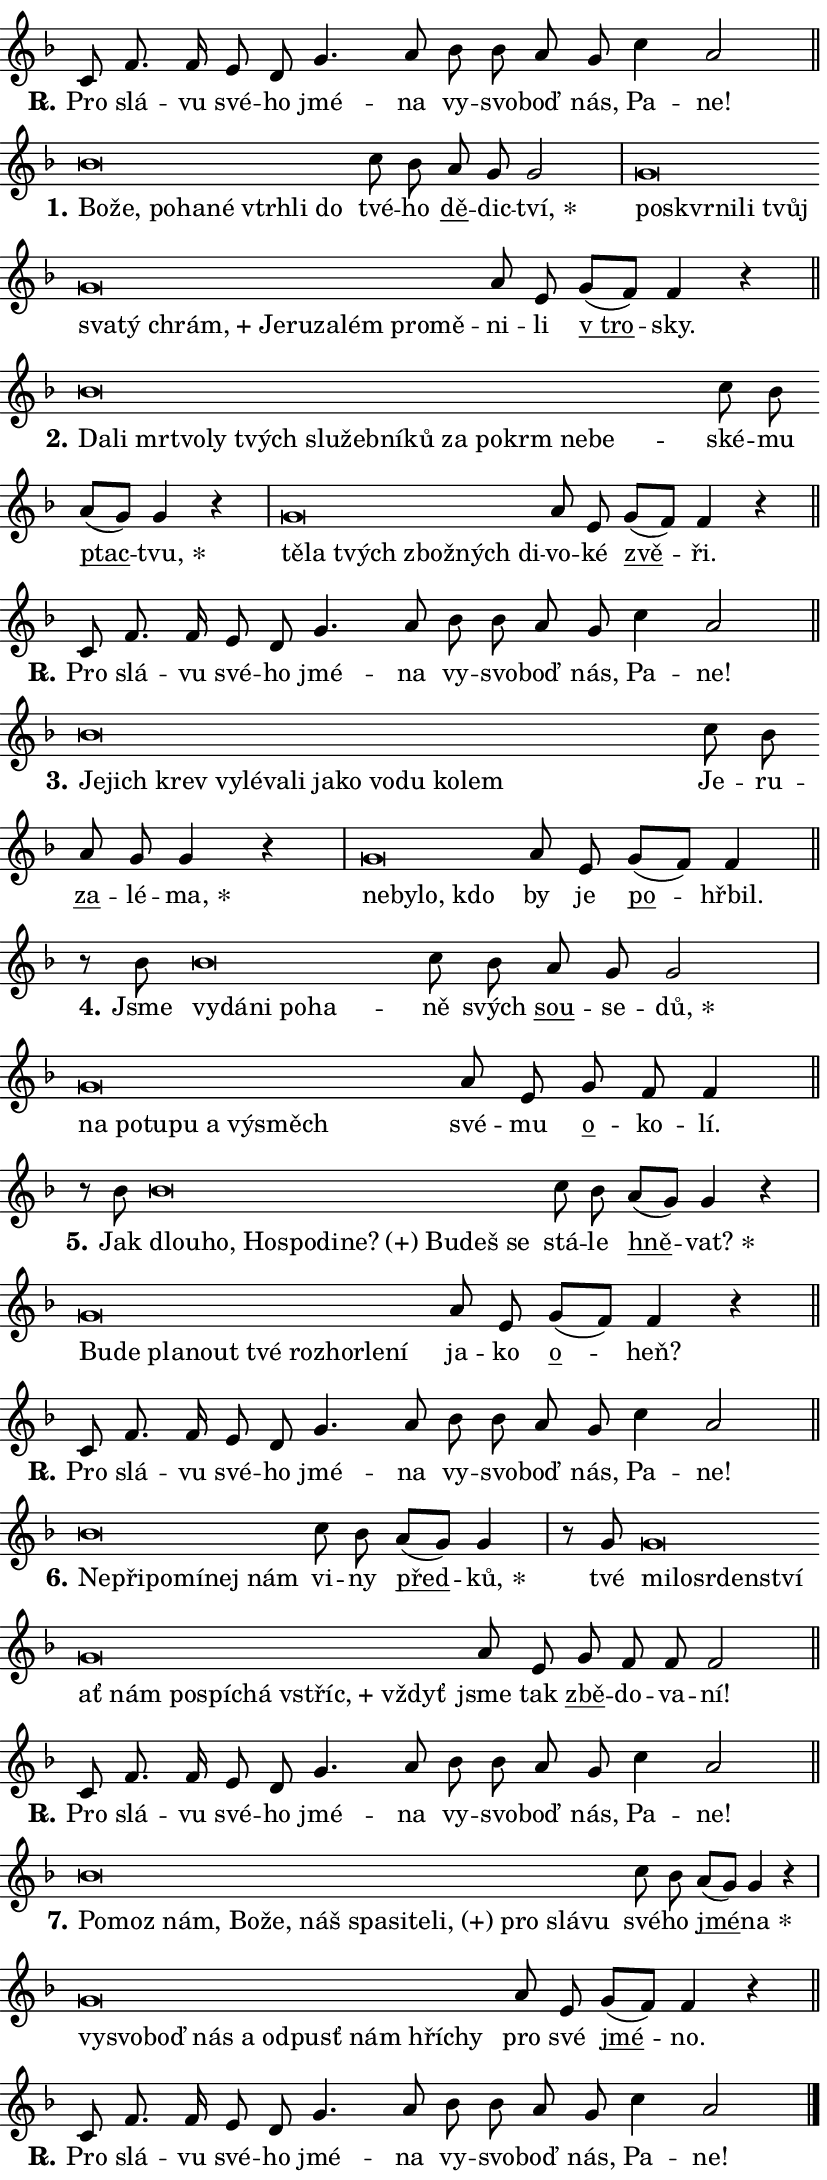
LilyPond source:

\version "2.24.0"
\header { tagline = "" }
\paper {
  indent = 0\cm
  top-margin = 0\cm
  right-margin = 0.13\cm % to fit lyric hyphens
  bottom-margin = 0\cm
  left-margin = 0\cm
  paper-width = 14\cm
  page-breaking = #ly:one-page-breaking
  system-system-spacing.basic-distance = #11
  score-system-spacing.basic-distance = #11
  ragged-last = ##f
}


%% Author: Thomas Morley
%% https://lists.gnu.org/archive/html/lilypond-user/2020-05/msg00002.html
#(define (line-position grob)
"Returns position of @var[grob} in current system:
   @code{'start}, if at first time-step
   @code{'end}, if at last time-step
   @code{'middle} otherwise
"
  (let* ((col (ly:item-get-column grob))
         (ln (ly:grob-object col 'left-neighbor))
         (rn (ly:grob-object col 'right-neighbor))
         (col-to-check-left (if (ly:grob? ln) ln col))
         (col-to-check-right (if (ly:grob? rn) rn col))
         (break-dir-left
           (and
             (ly:grob-property col-to-check-left 'non-musical #f)
             (ly:item-break-dir col-to-check-left)))
         (break-dir-right
           (and
             (ly:grob-property col-to-check-right 'non-musical #f)
             (ly:item-break-dir col-to-check-right))))
        (cond ((eqv? 1 break-dir-left) 'start)
              ((eqv? -1 break-dir-right) 'end)
              (else 'middle))))

#(define (tranparent-at-line-position vctor)
  (lambda (grob)
  "Relying on @code{line-position} select the relevant enry from @var{vctor}.
Used to determine transparency,"
    (case (line-position grob)
      ((end) (not (vector-ref vctor 0)))
      ((middle) (not (vector-ref vctor 1)))
      ((start) (not (vector-ref vctor 2))))))

noteHeadBreakVisibility =
#(define-music-function (break-visibility)(vector?)
"Makes @code{NoteHead}s transparent relying on @var{break-visibility}"
#{
  \override NoteHead.transparent =
    #(tranparent-at-line-position break-visibility)
#})

#(define delete-ledgers-for-transparent-note-heads
  (lambda (grob)
    "Reads whether a @code{NoteHead} is transparent.
If so this @code{NoteHead} is removed from @code{'note-heads} from
@var{grob}, which is supposed to be @code{LedgerLineSpanner}.
As a result ledgers are not printed for this @code{NoteHead}"
    (let* ((nhds-array (ly:grob-object grob 'note-heads))
           (nhds-list
             (if (ly:grob-array? nhds-array)
                 (ly:grob-array->list nhds-array)
                 '()))
           ;; Relies on the transparent-property being done before
           ;; Staff.LedgerLineSpanner.after-line-breaking is executed.
           ;; This is fragile ...
           (to-keep
             (remove
               (lambda (nhd)
                 (ly:grob-property nhd 'transparent #f))
               nhds-list)))
      ;; TODO find a better method to iterate over grob-arrays, similiar
      ;; to filter/remove etc for lists
      ;; For now rebuilt from scratch
      (set! (ly:grob-object grob 'note-heads)  '())
      (for-each
        (lambda (nhd)
          (ly:pointer-group-interface::add-grob grob 'note-heads nhd))
        to-keep))))

squashNotes = {
  \override NoteHead.X-extent = #'(-0.2 . 0.2)
  \override NoteHead.Y-extent = #'(-0.75 . 0)
  \override NoteHead.stencil =
    #(lambda (grob)
       (let ((pos (ly:grob-property grob 'staff-position)))
         (begin
           (if (< pos -7) (display "ERROR: Lower brevis then expected\n") (display ""))
           (if (<= pos -6) ly:text-interface::print ly:note-head::print))))
}
unSquashNotes = {
  \revert NoteHead.X-extent
  \revert NoteHead.Y-extent
  \revert NoteHead.stencil
}

hideNotes = \noteHeadBreakVisibility #begin-of-line-visible
unHideNotes = \noteHeadBreakVisibility #all-visible

% work-around for resetting accidentals
% https://lilypond.org/doc/v2.23/Documentation/notation/displaying-rhythms#unmetered-music
cadenzaMeasure = {
  \cadenzaOff
  \partial 1024 s1024
  \cadenzaOn
}

#(define-markup-command (accent layout props text) (markup?)
  "Underline accented syllable"
  (interpret-markup layout props
    #{\markup \override #'(offset . 4.3) \underline { #text }#}))

responsum = \markup \concat {
  "R" \hspace #-1.05 \path #0.1 #'((moveto 0 0.07) (lineto 0.9 0.8)) \hspace #0.05 "."
}

spaceSize = #0.6828661417322834 % exact space size for TeX Gyre Schola

\layout {
  \context {
    \Staff
    \remove "Time_signature_engraver"
    \override LedgerLineSpanner.after-line-breaking = #delete-ledgers-for-transparent-note-heads
  }
  \context {
    \Lyrics {
      \override LyricSpace.minimum-distance = \spaceSize
      \override LyricText.font-name = #"TeX Gyre Schola"
      \override LyricText.font-size = 1
      \override StanzaNumber.font-name = #"TeX Gyre Schola Bold"
      \override StanzaNumber.font-size = 1
    }
  }
  \context {
    \Score 
    \override NoteHead.text =
      #(lambda (grob) 
        (let ((pos (ly:grob-property grob 'staff-position)))
          #{\markup {
            \combine
              \halign #-0.55 \raise #(if (= pos -6) 0 0.5) \override #'(thickness . 2) \draw-line #'(3.2 . 0)
              \musicglyph "noteheads.sM1"
          }#}))
  }
}

% magnetic-lyrics.ily
%
%   written by
%     Jean Abou Samra <jean@abou-samra.fr>
%     Werner Lemberg <wl@gnu.org>
%
%   adapted by
%     Jiri Hon <jiri.hon@gmail.com>
%
% Version 2022-Apr-15

% https://www.mail-archive.com/lilypond-user@gnu.org/msg149350.html

#(define (Left_hyphen_pointer_engraver context)
   "Collect syllable-hyphen-syllable occurrences in lyrics and store
them in properties.  This engraver only looks to the left.  For
example, if the lyrics input is @code{foo -- bar}, it does the
following.

@itemize @bullet
@item
Set the @code{text} property of the @code{LyricHyphen} grob between
@q{foo} and @q{bar} to @code{foo}.

@item
Set the @code{left-hyphen} property of the @code{LyricText} grob with
text @q{foo} to the @code{LyricHyphen} grob between @q{foo} and
@q{bar}.
@end itemize

Use this auxiliary engraver in combination with the
@code{lyric-@/text::@/apply-@/magnetic-@/offset!} hook."
   (let ((hyphen #f)
         (text #f))
     (make-engraver
      (acknowledgers
       ((lyric-syllable-interface engraver grob source-engraver)
        (set! text grob)))
      (end-acknowledgers
       ((lyric-hyphen-interface engraver grob source-engraver)
        ;(when (not (grob::has-interface grob 'lyric-space-interface))
          (set! hyphen grob)));)
      ((stop-translation-timestep engraver)
       (when (and text hyphen)
         (ly:grob-set-object! text 'left-hyphen hyphen))
       (set! text #f)
       (set! hyphen #f)))))

#(define (lyric-text::apply-magnetic-offset! grob)
   "If the space between two syllables is less than the value in
property @code{LyricText@/.details@/.squash-threshold}, move the right
syllable to the left so that it gets concatenated with the left
syllable.

Use this function as a hook for
@code{LyricText@/.after-@/line-@/breaking} if the
@code{Left_@/hyphen_@/pointer_@/engraver} is active."
   (let ((hyphen (ly:grob-object grob 'left-hyphen #f)))
     (when hyphen
       (let ((left-text (ly:spanner-bound hyphen LEFT)))
         (when (grob::has-interface left-text 'lyric-syllable-interface)
           (let* ((common (ly:grob-common-refpoint grob left-text X))
                  (this-x-ext (ly:grob-extent grob common X))
                  (left-x-ext
                   (begin
                     ;; Trigger magnetism for left-text.
                     (ly:grob-property left-text 'after-line-breaking)
                     (ly:grob-extent left-text common X)))
                  ;; `delta` is the gap width between two syllables.
                  (delta (- (interval-start this-x-ext)
                            (interval-end left-x-ext)))
                  (details (ly:grob-property grob 'details))
                  (threshold (assoc-get 'squash-threshold details 0.2)))
             (when (< delta threshold)
               (let* (;; We have to manipulate the input text so that
                      ;; ligatures crossing syllable boundaries are not
                      ;; disabled.  For languages based on the Latin
                      ;; script this is essentially a beautification.
                      ;; However, for non-Western scripts it can be a
                      ;; necessity.
                      (lt (ly:grob-property left-text 'text))
                      (rt (ly:grob-property grob 'text))
                      (is-space (grob::has-interface hyphen 'lyric-space-interface))
                      (space (if is-space " " ""))
                      (extra-delta (if is-space spaceSize 0))
                      ;; Append new syllable.
                      (ltrt-space (if (and (string? lt) (string? rt))
                                (string-append lt space rt)
                                (make-concat-markup (list lt space rt))))
                      ;; Right-align `ltrt` to the right side.
                      (ltrt-space-markup (grob-interpret-markup
                               grob
                               (make-translate-markup
                                (cons (interval-length this-x-ext) 0)
                                (make-right-align-markup ltrt-space)))))
                 (begin
                   ;; Don't print `left-text`.
                   (ly:grob-set-property! left-text 'stencil #f)
                   ;; Set text and stencil (which holds all collected
                   ;; syllables so far) and shift it to the left.
                   (ly:grob-set-property! grob 'text ltrt-space)
                   (ly:grob-set-property! grob 'stencil ltrt-space-markup)
                   (ly:grob-translate-axis! grob (- (- delta extra-delta)) X))))))))))


#(define (lyric-hyphen::displace-bounds-first grob)
   ;; Make very sure this callback isn't triggered too early.
   (let ((left (ly:spanner-bound grob LEFT))
         (right (ly:spanner-bound grob RIGHT)))
     (ly:grob-property left 'after-line-breaking)
     (ly:grob-property right 'after-line-breaking)
     (ly:lyric-hyphen::print grob)))

squashThreshold = #0.4

\layout {
  \context {
    \Lyrics
    \consists #Left_hyphen_pointer_engraver
    \override LyricText.after-line-breaking =
      #lyric-text::apply-magnetic-offset!
    \override LyricHyphen.stencil = #lyric-hyphen::displace-bounds-first
    \override LyricText.details.squash-threshold = \squashThreshold
    \override LyricHyphen.minimum-distance = 0
    \override LyricHyphen.minimum-length = \squashThreshold
  }
}

squashText = \override LyricText.details.squash-threshold = 9999
unSquashText = \override LyricText.details.squash-threshold = \squashThreshold

leftText = \override LyricText.self-alignment-X = #LEFT
unLeftText = \revert LyricText.self-alignment-X

starOffset = #(lambda (grob) 
                (let ((x_offset (ly:self-alignment-interface::aligned-on-x-parent grob)))
                  (if (= x_offset 0) 0 (+ x_offset 1.2))))

star = #(define-music-function (syllable)(string?)
"Append star separator at the end of a syllable"
#{
  \once \override LyricText.X-offset = #starOffset
  \lyricmode { \markup {
    #syllable
    \override #'((font-name . "TeX Gyre Schola Bold")) \hspace #0.2 \lower #0.65 \larger "*"
  } }
#})

starAccent = #(define-music-function (syllable)(string?)
"Append star separator at the end of a syllable and make accent"
#{
  \once \override LyricText.X-offset = #starOffset
  \lyricmode { \markup {
    \accent #syllable
    \override #'((font-name . "TeX Gyre Schola Bold")) \hspace #0.2 \lower #0.65 \larger "*"
  } }
#})

breath = #(define-music-function (syllable)(string?)
"Append breathing indicator at the end of a syllable"
#{
  \lyricmode { \markup { #syllable "+" } }
#})

optionalBreath = #(define-music-function (syllable)(string?)
"Append optional breathing indicator at the end of a syllable"
#{
  \lyricmode { \markup { #syllable "(+)" } }
#})


\score {
    <<
        \new Voice = "melody" { \cadenzaOn \key f \major \relative { c'8 f8. f16 e8 d g4. a8 \bar "" bes bes \bar "" a g c4 a2 \cadenzaMeasure \bar "||" \break } }
        \new Lyrics \lyricsto "melody" { \lyricmode { \set stanza = \responsum
Pro slá -- vu své -- ho jmé -- na vy -- svo -- boď nás, Pa -- ne! } }
    >>
    \layout {}
}

\score {
    <<
        \new Voice = "melody" { \cadenzaOn \key f \major \relative { \squashNotes bes'\breve*1/16 \hideNotes \breve*1/16 \bar "" \breve*1/16 \bar "" \breve*1/16 \bar "" \breve*1/16 \bar "" \breve*1/16 \bar "" \breve*1/16 \breve*1/16 \bar "" \unHideNotes \unSquashNotes c8 bes \bar "" a g g2 \cadenzaMeasure \bar "|" \squashNotes g\breve*1/16 \hideNotes \breve*1/16 \bar "" \breve*1/16 \bar "" \breve*1/16 \bar "" \breve*1/16 \bar "" \breve*1/16 \bar "" \breve*1/16 \bar "" \breve*1/16 \bar "" \breve*1/16 \bar "" \breve*1/16 \bar "" \breve*1/16 \bar "" \breve*1/16 \bar "" \breve*1/16 \breve*1/16 \bar "" \unHideNotes \unSquashNotes a8 e \bar "" g[( f)] f4 r \cadenzaMeasure \bar "||" \break } }
        \new Lyrics \lyricsto "melody" { \lyricmode { \set stanza = "1."
\leftText Bo -- \squashText že, po -- ha -- né vtrh -- li do \unLeftText \unSquashText tvé -- ho \markup \accent dě -- dic -- \star tví, \leftText po -- \squashText skvr -- ni -- li tvůj sva -- tý \breath "chrám," Je -- ru -- za -- lém pro -- mě -- \unLeftText \unSquashText ni -- li \markup \accent "v tro" -- sky. } }
    >>
    \layout {}
}

\score {
    <<
        \new Voice = "melody" { \cadenzaOn \key f \major \relative { \squashNotes bes'\breve*1/16 \hideNotes \breve*1/16 \bar "" \breve*1/16 \bar "" \breve*1/16 \bar "" \breve*1/16 \bar "" \breve*1/16 \bar "" \breve*1/16 \bar "" \breve*1/16 \bar "" \breve*1/16 \bar "" \breve*1/16 \bar "" \breve*1/16 \bar "" \breve*1/16 \bar "" \breve*1/16 \bar "" \breve*1/16 \breve*1/16 \bar "" \unHideNotes \unSquashNotes c8 bes \bar "" a[( g)] g4 r \cadenzaMeasure \bar "|" \squashNotes g\breve*1/16 \hideNotes \breve*1/16 \bar "" \breve*1/16 \bar "" \breve*1/16 \bar "" \breve*1/16 \breve*1/16 \bar "" \unHideNotes \unSquashNotes a8 e \bar "" g[( f)] f4 r \cadenzaMeasure \bar "||" \break } }
        \new Lyrics \lyricsto "melody" { \lyricmode { \set stanza = "2."
\leftText Da -- \squashText li mrt -- vo -- ly tvých slu -- žeb -- ní -- ků za po -- krm ne -- be -- \unLeftText \unSquashText ské -- mu \markup \accent ptac -- \star tvu, \leftText tě -- \squashText la tvých zbož -- ných di -- \unLeftText \unSquashText vo -- ké \markup \accent zvě -- ři. } }
    >>
    \layout {}
}

\score {
    <<
        \new Voice = "melody" { \cadenzaOn \key f \major \relative { c'8 f8. f16 e8 d g4. a8 \bar "" bes bes \bar "" a g c4 a2 \cadenzaMeasure \bar "||" \break } }
        \new Lyrics \lyricsto "melody" { \lyricmode { \set stanza = \responsum
Pro slá -- vu své -- ho jmé -- na vy -- svo -- boď nás, Pa -- ne! } }
    >>
    \layout {}
}

\score {
    <<
        \new Voice = "melody" { \cadenzaOn \key f \major \relative { \squashNotes bes'\breve*1/16 \hideNotes \breve*1/16 \bar "" \breve*1/16 \bar "" \breve*1/16 \bar "" \breve*1/16 \bar "" \breve*1/16 \bar "" \breve*1/16 \bar "" \breve*1/16 \bar "" \breve*1/16 \bar "" \breve*1/16 \bar "" \breve*1/16 \bar "" \breve*1/16 \breve*1/16 \bar "" \unHideNotes \unSquashNotes c8 bes \bar "" a g g4 r \cadenzaMeasure \bar "|" \squashNotes g\breve*1/16 \hideNotes \breve*1/16 \bar "" \breve*1/16 \breve*1/16 \bar "" \unHideNotes \unSquashNotes a8 e \bar "" g[( f)] f4 \cadenzaMeasure \bar "||" \break } }
        \new Lyrics \lyricsto "melody" { \lyricmode { \set stanza = "3."
\leftText Je -- \squashText jich krev vy -- lé -- va -- li ja -- ko vo -- du ko -- lem \unLeftText \unSquashText Je -- ru -- \markup \accent za -- lé -- \star ma, \leftText ne -- \squashText by -- lo, kdo \unLeftText \unSquashText by je \markup \accent po -- hřbil. } }
    >>
    \layout {}
}

\score {
    <<
        \new Voice = "melody" { \cadenzaOn \key f \major \relative { r8 bes'8 \squashNotes bes\breve*1/16 \hideNotes \breve*1/16 \bar "" \breve*1/16 \bar "" \breve*1/16 \breve*1/16 \bar "" \unHideNotes \unSquashNotes c8 bes \bar "" a g g2 \cadenzaMeasure \bar "|" \squashNotes g\breve*1/16 \hideNotes \breve*1/16 \bar "" \breve*1/16 \bar "" \breve*1/16 \bar "" \breve*1/16 \bar "" \breve*1/16 \breve*1/16 \bar "" \unHideNotes \unSquashNotes a8 e \bar "" g f f4 \cadenzaMeasure \bar "||" \break } }
        \new Lyrics \lyricsto "melody" { \lyricmode { \set stanza = "4."
Jsme \leftText vy -- \squashText dá -- ni po -- ha -- \unLeftText \unSquashText ně svých \markup \accent sou -- se -- \star dů, \leftText na \squashText po -- tu -- pu a vý -- směch \unLeftText \unSquashText své -- mu \markup \accent o -- ko -- lí. } }
    >>
    \layout {}
}

\score {
    <<
        \new Voice = "melody" { \cadenzaOn \key f \major \relative { r8 bes'8 \squashNotes bes\breve*1/16 \hideNotes \breve*1/16 \bar "" \breve*1/16 \bar "" \breve*1/16 \bar "" \breve*1/16 \bar "" \breve*1/16 \bar "" \breve*1/16 \bar "" \breve*1/16 \breve*1/16 \bar "" \unHideNotes \unSquashNotes c8 bes \bar "" a[( g)] g4 r \cadenzaMeasure \bar "|" \squashNotes g\breve*1/16 \hideNotes \breve*1/16 \bar "" \breve*1/16 \bar "" \breve*1/16 \bar "" \breve*1/16 \bar "" \breve*1/16 \bar "" \breve*1/16 \bar "" \breve*1/16 \breve*1/16 \bar "" \unHideNotes \unSquashNotes a8 e \bar "" g[( f)] f4 r \cadenzaMeasure \bar "||" \break } }
        \new Lyrics \lyricsto "melody" { \lyricmode { \set stanza = "5."
Jak \leftText dlou -- \squashText ho, Ho -- spo -- di -- \optionalBreath ne? Bu -- deš se \unLeftText \unSquashText stá -- le \markup \accent hně -- \star vat? \leftText Bu -- \squashText de pla -- nout tvé roz -- hor -- le -- ní \unLeftText \unSquashText ja -- ko \markup \accent o -- heň? } }
    >>
    \layout {}
}

\score {
    <<
        \new Voice = "melody" { \cadenzaOn \key f \major \relative { c'8 f8. f16 e8 d g4. a8 \bar "" bes bes \bar "" a g c4 a2 \cadenzaMeasure \bar "||" \break } }
        \new Lyrics \lyricsto "melody" { \lyricmode { \set stanza = \responsum
Pro slá -- vu své -- ho jmé -- na vy -- svo -- boď nás, Pa -- ne! } }
    >>
    \layout {}
}

\score {
    <<
        \new Voice = "melody" { \cadenzaOn \key f \major \relative { \squashNotes bes'\breve*1/16 \hideNotes \breve*1/16 \bar "" \breve*1/16 \bar "" \breve*1/16 \bar "" \breve*1/16 \breve*1/16 \bar "" \unHideNotes \unSquashNotes c8 bes \bar "" a[( g)] g4 \cadenzaMeasure \bar "|" r8 g8 \squashNotes g\breve*1/16 \hideNotes \breve*1/16 \bar "" \breve*1/16 \bar "" \breve*1/16 \bar "" \breve*1/16 \bar "" \breve*1/16 \bar "" \breve*1/16 \bar "" \breve*1/16 \bar "" \breve*1/16 \bar "" \breve*1/16 \bar "" \breve*1/16 \breve*1/16 \bar "" \unHideNotes \unSquashNotes a8 e \bar "" g f f f2 \cadenzaMeasure \bar "||" \break } }
        \new Lyrics \lyricsto "melody" { \lyricmode { \set stanza = "6."
\leftText Ne -- \squashText při -- po -- mí -- nej nám \unLeftText \unSquashText vi -- ny \markup \accent před -- \star ků, tvé \leftText mi -- \squashText lo -- sr -- den -- ství ať nám po -- spí -- chá \breath "vstříc," vždyť \unLeftText \unSquashText jsme tak \markup \accent zbě -- do -- va -- ní! } }
    >>
    \layout {}
}

\score {
    <<
        \new Voice = "melody" { \cadenzaOn \key f \major \relative { c'8 f8. f16 e8 d g4. a8 \bar "" bes bes \bar "" a g c4 a2 \cadenzaMeasure \bar "||" \break } }
        \new Lyrics \lyricsto "melody" { \lyricmode { \set stanza = \responsum
Pro slá -- vu své -- ho jmé -- na vy -- svo -- boď nás, Pa -- ne! } }
    >>
    \layout {}
}

\score {
    <<
        \new Voice = "melody" { \cadenzaOn \key f \major \relative { \squashNotes bes'\breve*1/16 \hideNotes \breve*1/16 \bar "" \breve*1/16 \bar "" \breve*1/16 \bar "" \breve*1/16 \bar "" \breve*1/16 \bar "" \breve*1/16 \bar "" \breve*1/16 \bar "" \breve*1/16 \bar "" \breve*1/16 \bar "" \breve*1/16 \bar "" \breve*1/16 \breve*1/16 \bar "" \unHideNotes \unSquashNotes c8 bes \bar "" a[( g)] g4 r \cadenzaMeasure \bar "|" \squashNotes g\breve*1/16 \hideNotes \breve*1/16 \bar "" \breve*1/16 \bar "" \breve*1/16 \bar "" \breve*1/16 \bar "" \breve*1/16 \bar "" \breve*1/16 \bar "" \breve*1/16 \bar "" \breve*1/16 \breve*1/16 \bar "" \unHideNotes \unSquashNotes a8 e \bar "" g[( f)] f4 r \cadenzaMeasure \bar "||" \break } }
        \new Lyrics \lyricsto "melody" { \lyricmode { \set stanza = "7."
\leftText Po -- \squashText moz nám, Bo -- že, náš spa -- si -- te -- \optionalBreath li, pro slá -- vu \unLeftText \unSquashText své -- ho \markup \accent jmé -- \star na \leftText vy -- \squashText svo -- boď nás a od -- pusť nám hří -- chy \unLeftText \unSquashText pro své \markup \accent jmé -- no. } }
    >>
    \layout {}
}

\score {
    <<
        \new Voice = "melody" { \cadenzaOn \key f \major \relative { c'8 f8. f16 e8 d g4. a8 \bar "" bes bes \bar "" a g c4 a2 \cadenzaMeasure \bar "||" \break } \bar "|." }
        \new Lyrics \lyricsto "melody" { \lyricmode { \set stanza = \responsum
Pro slá -- vu své -- ho jmé -- na vy -- svo -- boď nás, Pa -- ne! } }
    >>
    \layout {}
}
